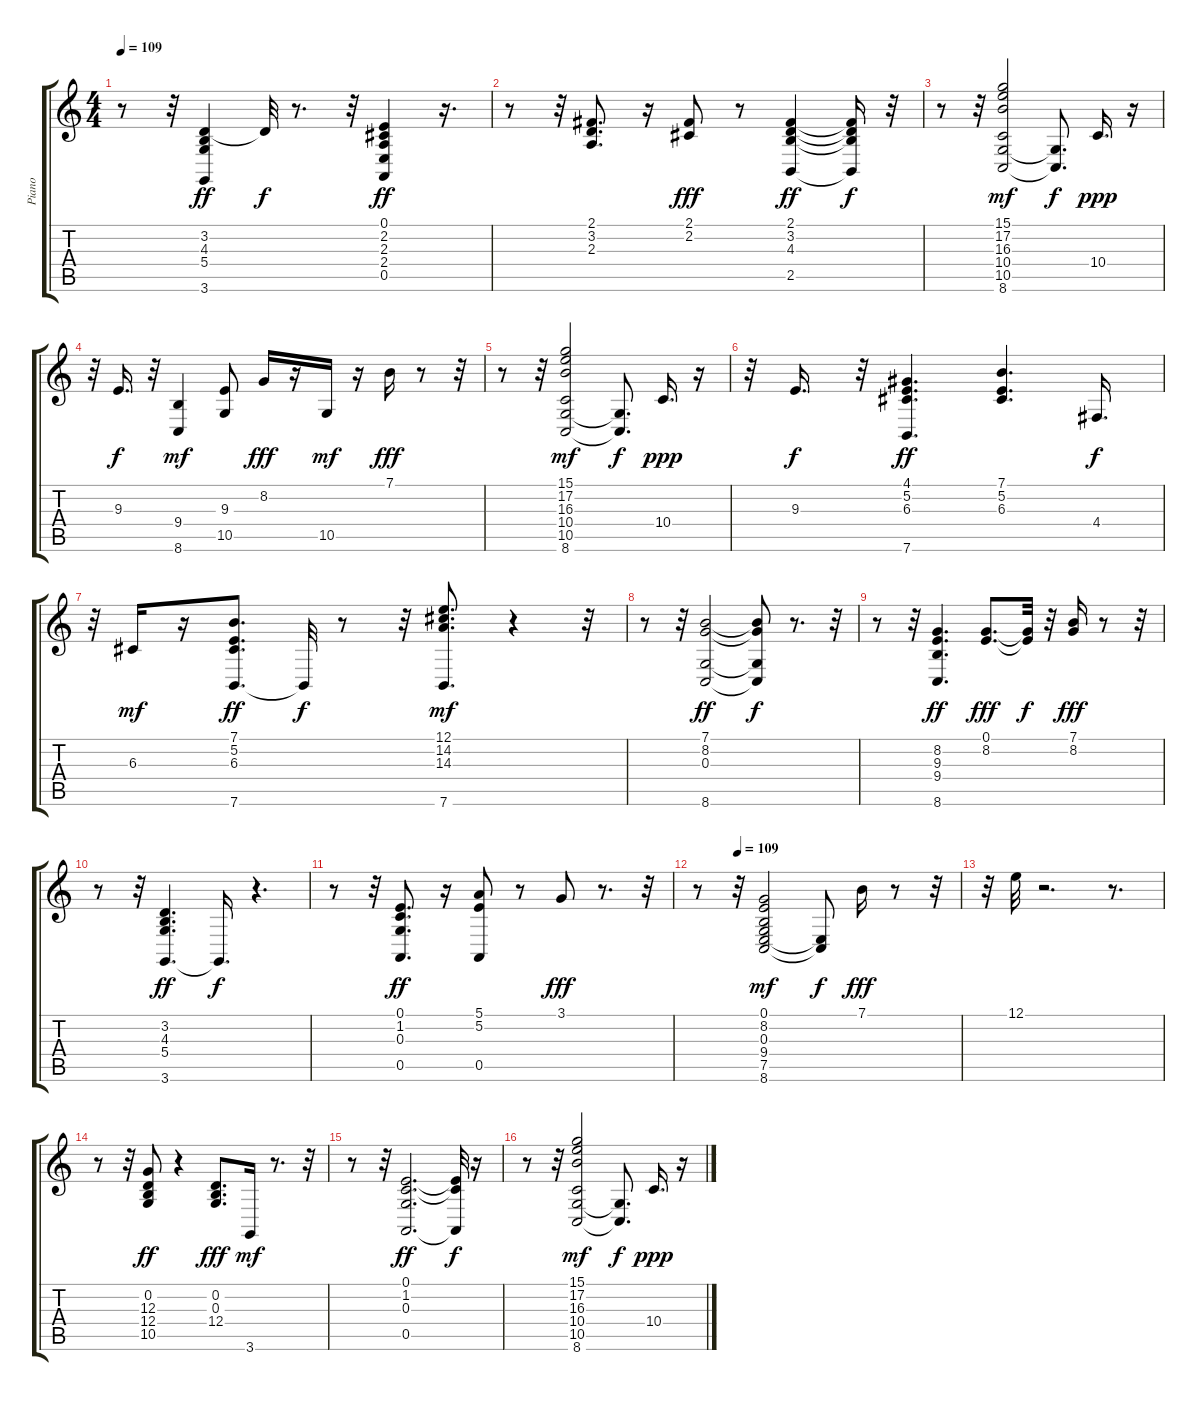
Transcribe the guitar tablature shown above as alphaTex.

\track ("Piano" "Piano") {instrument electricpiano2}
\staff {score tabs}
\tuning (E4 B3 G3 D3 A2 E2) {hide}
\ts (4 4)
\tempo 109
\clef g2
\ks c
r.8{dy ff} r.32 (3.2 4.3 5.4 3.6).4 3.2{t}.32{dy f} r.8{d} r.32 (0.1 2.2 2.3 2.4 0.5).4{dy ff} r.16{d} |
r.8 r.32 (2.1 3.2 2.3).8{d} r.16 (2.1 2.2).8{dy fff} r.8 (2.1 3.2 4.3 2.5).4{dy ff} (2.1{t} 3.2{t} 4.3{t} 2.5{t}).16{dy f} r.32 |
r.8 r.32 (15.1 17.2 16.3 10.4 10.5 8.6).2{dy mf} (10.5{t} 8.6{t}).8{d dy f} 10.4.16{d dy ppp} r.16 |
r.32 9.3.16{d dy f} r.32 (9.4 8.6).4{dy mf} (9.3 10.5).8 8.2.16{dy fff} r.16 10.5.16{dy mf} r.16 7.1.16{dy fff} r.8 r.32 |
r.8 r.32 (15.1 17.2 16.3 10.4 10.5 8.6).2{dy mf} (10.5{t} 8.6{t}).8{d dy f} 10.4.16{d dy ppp} r.16 |
r.32 9.3.16{d dy f} r.32 (4.1 5.2 6.3 7.6).4{d dy ff} (7.1 5.2 6.3).4{d} 4.4.16{d dy f} |
r.32 6.3.16{dy mf} r.16 (7.1 5.2 6.3 7.6).8{d dy ff} 7.6{t}.32{dy f} r.8 r.32 (12.1 14.2 14.3 7.6).8{d dy mf} r.4 r.32 |
r.8 r.32 (7.1 8.2 0.3 8.6).2{dy ff} (7.1{t} 8.2{t} 0.3{t} 8.6{t}).8{dy f} r.8{d} r.32 |
r.8 r.32 (8.2 9.3 9.4 8.6).4{d dy ff} (0.1 8.2).8{d dy fff} (0.1{t} 8.2{t}).32{dy f} r.32 (7.1 8.2).16{dy fff} r.8 r.32 |
r.8 r.32 (3.2 4.3 5.4 3.6).4{d dy ff} 3.6{t}.16{d dy f} r.4{d} |
r.8 r.32 (0.1 1.2 0.3 0.5).8{d dy ff} r.16 (5.1 5.2 0.5).8 r.8 3.1.8{dy fff} r.8{d} r.32 |
\tempo (109 0.15625)
r.8 r.32 (0.1 8.2 0.3 9.4 7.5 8.6).2{dy mf} (7.5{t} 8.6{t}).8{dy f} 7.1.16{dy fff} r.8 r.32 |
r.32 12.1.32 r.2{d} r.8{d} |
r.8 r.32 (0.2 12.3 12.4 10.5).8{dy ff} r.4 (0.2 0.3 12.4).8{d dy fff} 3.6.16{dy mf} r.8{d} r.32 |
r.8 r.32 (0.1 1.2 0.3 0.5).2{d dy ff} (0.1{t} 1.2{t} 0.5{t}).32{dy f} r.16 |
r.8 r.32 (15.1 17.2 16.3 10.4 10.5 8.6).2{dy mf} (10.5{t} 8.6{t}).8{d dy f} 10.4.16{d dy ppp} r.16
